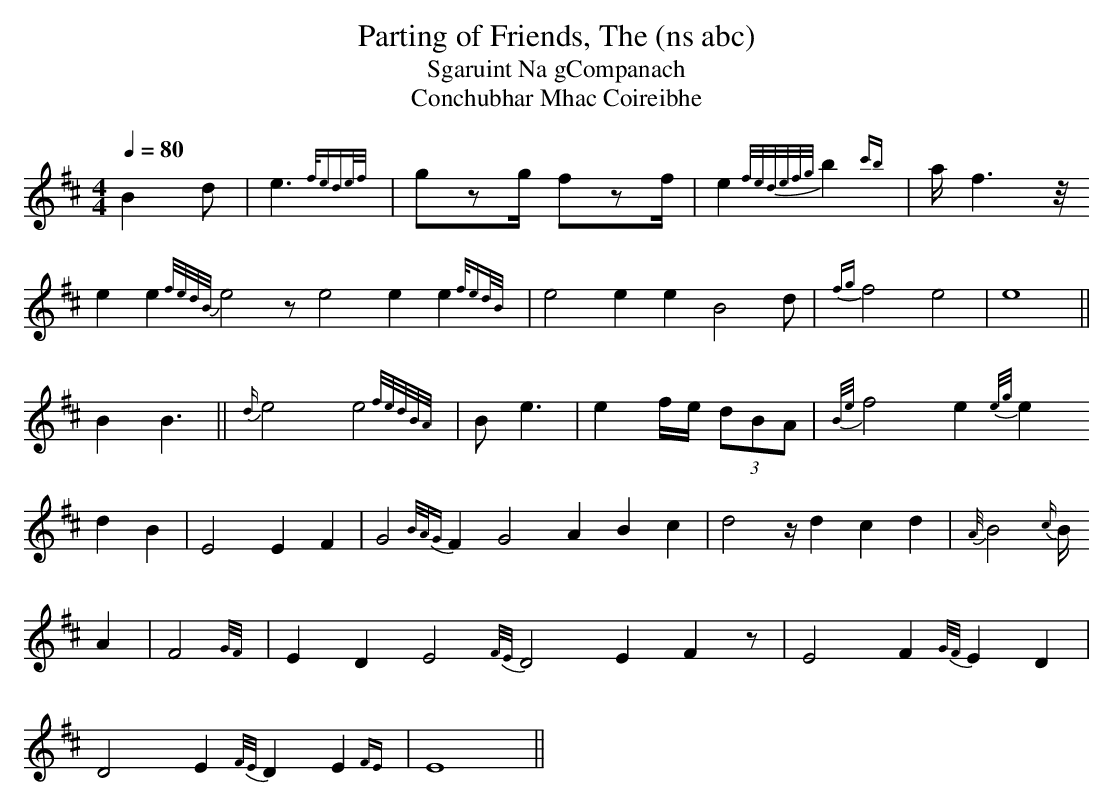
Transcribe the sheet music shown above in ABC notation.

X:1
T:Parting of Friends, The (ns abc)
T:Sgaruint Na gCompanach
T:Conchubhar Mhac Coireibhe
M:4/4
L:1/8
Q:1/4=80
K:Edor
B2 d | e3 {f/ede/f/} | gzg/ fzf/ | e2 {f/e/d/e/f/g/} b2 {c'b} | a/f3z//
e2e2{f/e/d/B/}e4ze4  e2 e2{f/ed/B/}| e4e2 e2B4d |{fg}f4e4 | e8||
B2 B3||{d/} e4e4 {f/e/d/B/A/}| Be3 |  e2f/e/ (3dBA |{B/e/}f4 e2{e/g/} e2
d2B2| E4  E2 F2| G4 {B/A/G}F2 G4 A2 B2 c2 |  d4z/ d2 c2 d2 | {A//}B4 {c/
B/}
A2|F4{G/F/} |E2D2E4{F/E/}D4E2F2 z |E4F2{G/F/}E2D2 |
D4E2{F/E/}D2E2{FE}|E8||
